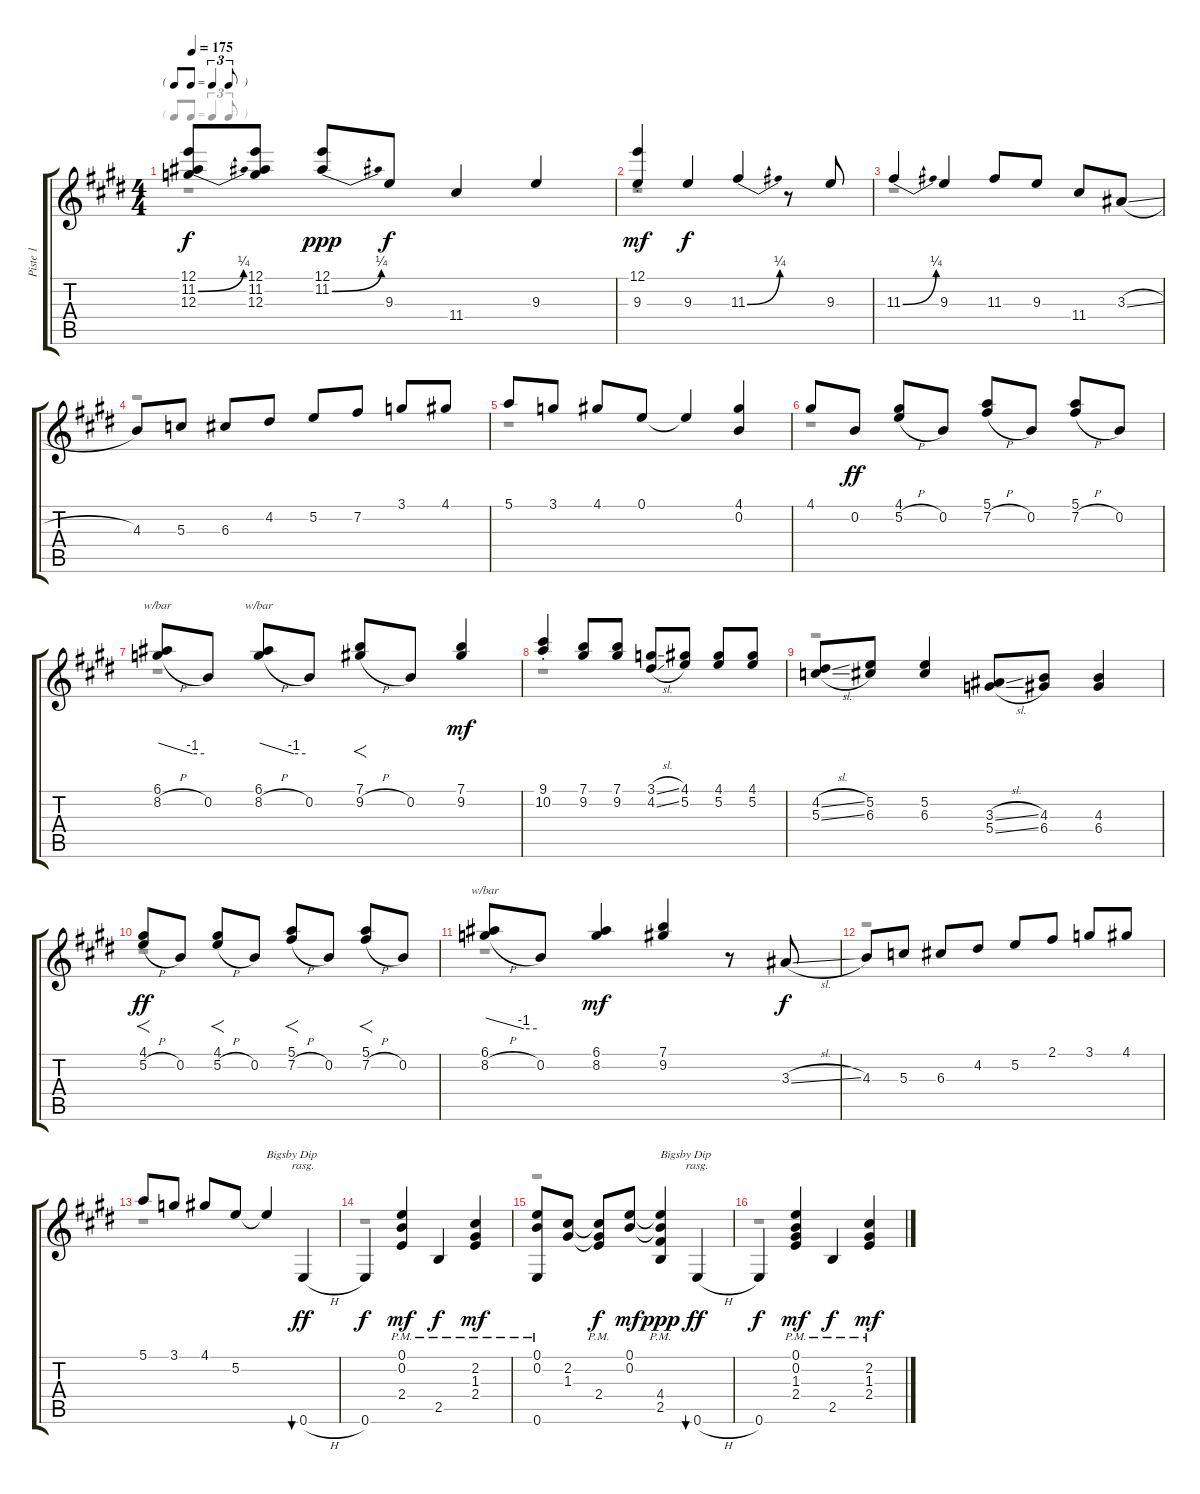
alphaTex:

\track ("Piste 1" "Piste 1") {instrument electricguitarjazz}
\staff {score tabs}
\tuning (E4 B3 G3 D3 A2 E2) {hide}
\voice
\ts (4 4)
\tf triplet8th
\tempo 175
\clef g2
\ks e
(12.1{t} 11.2{be (bend 1 0 60 1) t} 12.3{t}).8{dy f} (12.1 11.2 12.3).8 (12.1 11.2{be (bend 1 0 60 1)}).8{dy ppp} 9.3.8{dy f} 11.4.4 9.3.4 |
(12.1{st} 9.3{st}).4{dy mf} 9.3.4{dy f} 11.3{be (bend 1 0 60 1)}.4 r.8 9.3.8 |
11.3{be (bend 1 0 60 1)}.4 9.3.4 11.3.8 9.3.8 11.4.8 3.3{sl}.8 |
4.3.8 5.3.8 6.3.8 4.2.8 5.2.8 7.2.8 3.1.8 4.1.8 |
5.1.8 3.1.8 4.1.8 0.1.8 0.1{t}.4 (4.1 0.2).4{beam Up} |
4.1.8{beam Up} 0.2.8{dy ff} (4.1 5.2{h}).8{volume 0 beam Up} 0.2.8{volume 15} (5.1 7.2{h}).8{volume 0 beam Up} 0.2.8{volume 15} (5.1 7.2{h}).8{volume 0 beam Up} 0.2.8{volume 15} |
(6.1 8.2{h}).8{tbe (custom default 1 0 45 -4 60 -4) beam Up} 0.2.8 (6.1 8.2{h}).8{tbe (custom default 1 0 45 -4 60 -4) beam Up} 0.2.8 (7.1 9.2{h}).8{f beam Up} 0.2.8 (7.1 9.2).4{dy mf beam Up} |
(9.1{st} 10.2{st}).4 (7.1 9.2).8 (7.1 9.2).8 (3.1{sl} 4.2{sl}).8 (4.1 5.2).8 (4.1 5.2).8 (4.1 5.2).8 |
(4.2{sl} 5.3{sl}).8 (5.2 6.3).8 (5.2 6.3).4 (3.3{sl} 5.4{sl}).8 (4.3 6.4).8 (4.3 6.4).4{beam Up} |
(4.1 5.2{h}).8{f dy ff beam Up} 0.2.8 (4.1 5.2{h}).8{f beam Up} 0.2.8 (5.1 7.2{h}).8{f beam Up} 0.2.8 (5.1 7.2{h}).8{f beam Up} 0.2.8 |
(6.1 8.2{h}).8{tbe (custom default 1 0 45 -4 60 -4) beam Up} 0.2.8 (6.1 8.2).4{dy mf beam Up} (7.1 9.2).4 r.8 3.3{sl}.8{dy f beam Up} |
4.3.8 5.3.8 6.3.8 4.2.8 5.2.8 2.1.8 3.1.8 4.1.8 |
5.1.8 3.1.8 4.1.8 5.2.8 5.2{t}.4{txt "Bigsby Dip"} 0.6{h}.4{bu 120 rasg ii dy ff} |
0.6.4{dy f} (0.1 0.2 2.4{pm}).4{dy mf beam Up} 2.5{pm}.4{dy f} (2.2 1.3 2.4{pm}).4{dy mf} |
(0.1 0.2 0.6{pm}).8{beam Up} (2.2 1.3).8 (2.2{t} 1.3{t} 2.4{pm}).8{dy f} (0.1 0.2).8{dy mf} (0.1{t} 0.2{t} 4.4 2.5{pm}).4{txt "Bigsby Dip" dy ppp beam Up} 0.6{h}.4{bu 120 rasg ii dy ff} |
0.6.4{dy f} (0.1 0.2 1.3 2.4{pm}).4{dy mf beam Up} 2.5{pm}.4{dy f} (2.2 1.3 2.4{pm}).4{dy mf beam Up}
\voice
\clef g2
\ottava regular
\simile none
\ks e
r.1{dy f} |
r.1 |
r.1 |
r.1 |
r.1 |
r.1 |
r.1 |
r.1 |
r.1 |
r.1 |
r.1 |
r.1 |
r.1 |
r.1 |
r.1 |
r.1
